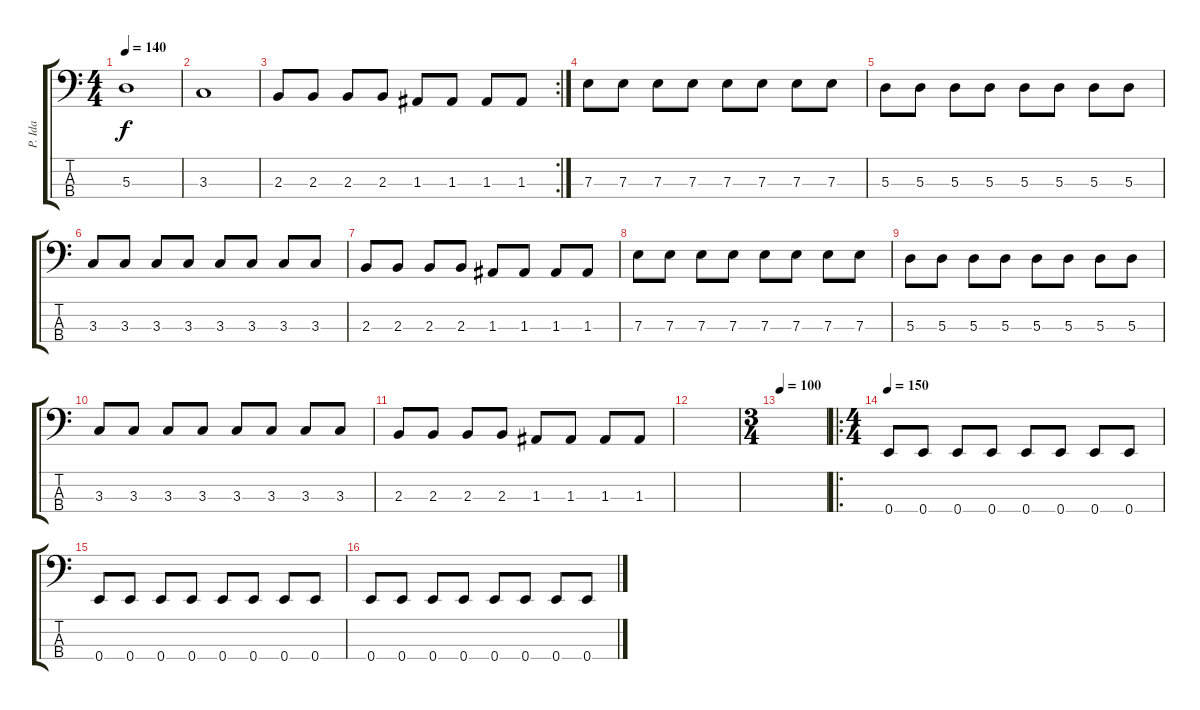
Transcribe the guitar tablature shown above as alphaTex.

\track ("P. Ida" "P. Ida") {instrument electricbasspick}
\staff {score tabs}
\tuning (G2 D2 A1 E1) {hide}
\ts (4 4)
\tempo 140
\clef f4
\ks c
5.3.1{dy f} |
3.3.1 |
\rc 2
2.3.8 2.3.8 2.3.8 2.3.8 1.3.8 1.3.8 1.3.8 1.3.8 |
7.3.8 7.3.8 7.3.8 7.3.8 7.3.8 7.3.8 7.3.8 7.3.8 |
5.3.8 5.3.8 5.3.8 5.3.8 5.3.8 5.3.8 5.3.8 5.3.8 |
3.3.8 3.3.8 3.3.8 3.3.8 3.3.8 3.3.8 3.3.8 3.3.8 |
2.3.8 2.3.8 2.3.8 2.3.8 1.3.8 1.3.8 1.3.8 1.3.8 |
7.3.8 7.3.8 7.3.8 7.3.8 7.3.8 7.3.8 7.3.8 7.3.8 |
5.3.8 5.3.8 5.3.8 5.3.8 5.3.8 5.3.8 5.3.8 5.3.8 |
3.3.8 3.3.8 3.3.8 3.3.8 3.3.8 3.3.8 3.3.8 3.3.8 |
2.3.8 2.3.8 2.3.8 2.3.8 1.3.8 1.3.8 1.3.8 1.3.8 |
|
\ts (3 4)
\tempo 100
|
\ro
\ts (4 4)
\tempo 150
0.4.8 0.4.8 0.4.8 0.4.8 0.4.8 0.4.8 0.4.8 0.4.8 |
0.4.8 0.4.8 0.4.8 0.4.8 0.4.8 0.4.8 0.4.8 0.4.8 |
0.4.8 0.4.8 0.4.8 0.4.8 0.4.8 0.4.8 0.4.8 0.4.8
